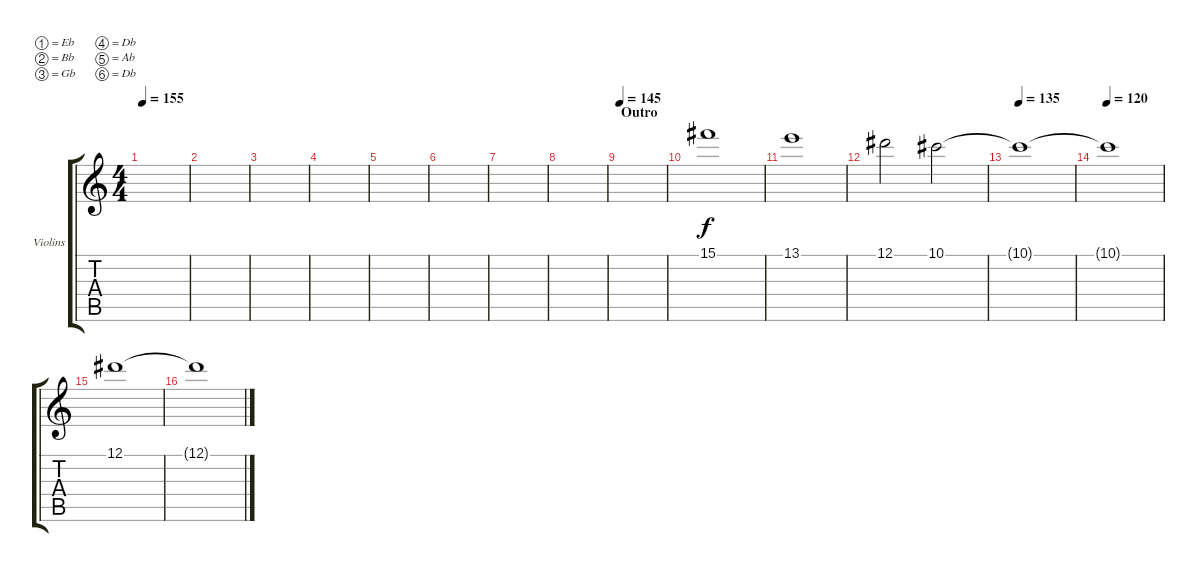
\defaultSystemsLayout 4
\bracketExtendMode groupsimilarinstruments
\firstSystemTrackNameOrientation horizontal
\otherSystemsTrackNameOrientation horizontal
\track ("String Ensemble" "Violins") {instrument electricguitarclean}
\staff {score tabs}
\tuning (Eb4 Bb3 Gb3 Db3 Ab2 Db2)
\ts (4 4)
\tempo 155
\clef g2
\ks c
|
|
|
|
|
|
|
|
\section ("" "Outro")
\tempo 145
|
15.1.1 |
13.1.1 |
12.1.2 10.1.2 |
\tempo 135
10.1{t}.1 |
\tempo 120
10.1{t}.1 |
12.1.1 |
12.1{t}.1
